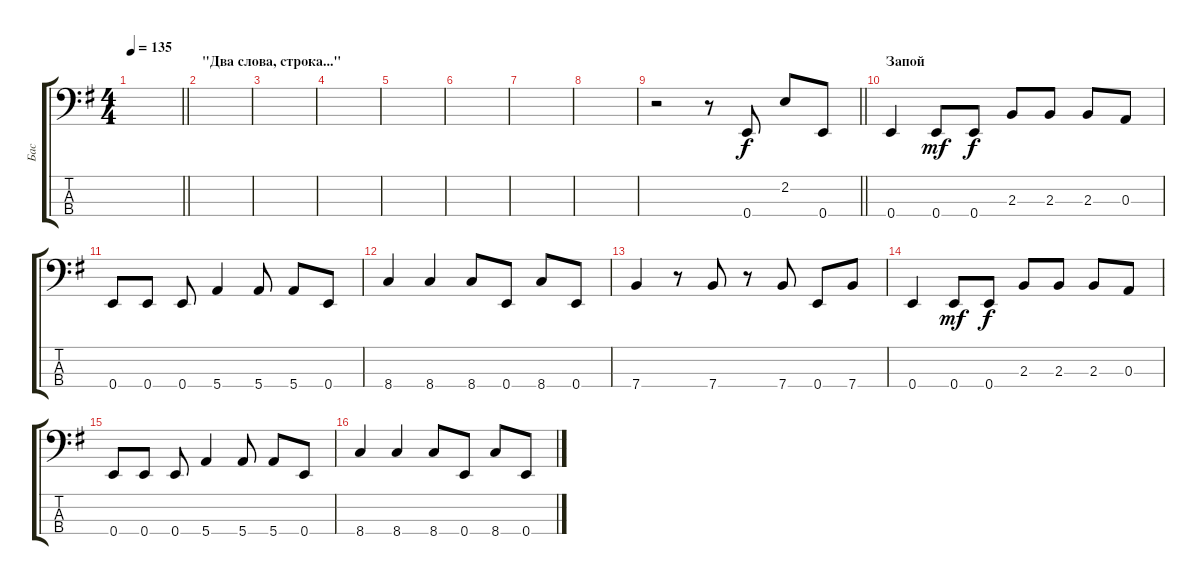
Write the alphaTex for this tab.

\track ("Бас" "Бас") {instrument electricbassfinger}
\staff {score tabs}
\tuning (G2 D2 A1 E1) {hide}
\ts (4 4)
\tempo 135
\clef f4
\barLineRight lightlight
\ks eminor
|
\section ("" "\"Два слова, строка...\"")
|
|
|
|
|
|
|
\barLineRight lightlight
r.2 r.8 0.4.8 2.2.8 0.4.8 |
\section ("" "Запой")
0.4.4 0.4.8{dy mf} 0.4.8{dy f} 2.3.8 2.3.8 2.3.8 0.3.8 |
0.4.8 0.4.8 0.4.8 5.4.4 5.4.8 5.4.8 0.4.8 |
8.4.4 8.4.4 8.4.8 0.4.8 8.4.8 0.4.8 |
7.4.4 r.8 7.4.8 r.8 7.4.8 0.4.8 7.4.8 |
0.4.4 0.4.8{dy mf} 0.4.8{dy f} 2.3.8 2.3.8 2.3.8 0.3.8 |
0.4.8 0.4.8 0.4.8 5.4.4 5.4.8 5.4.8 0.4.8 |
8.4.4 8.4.4 8.4.8 0.4.8 8.4.8 0.4.8
